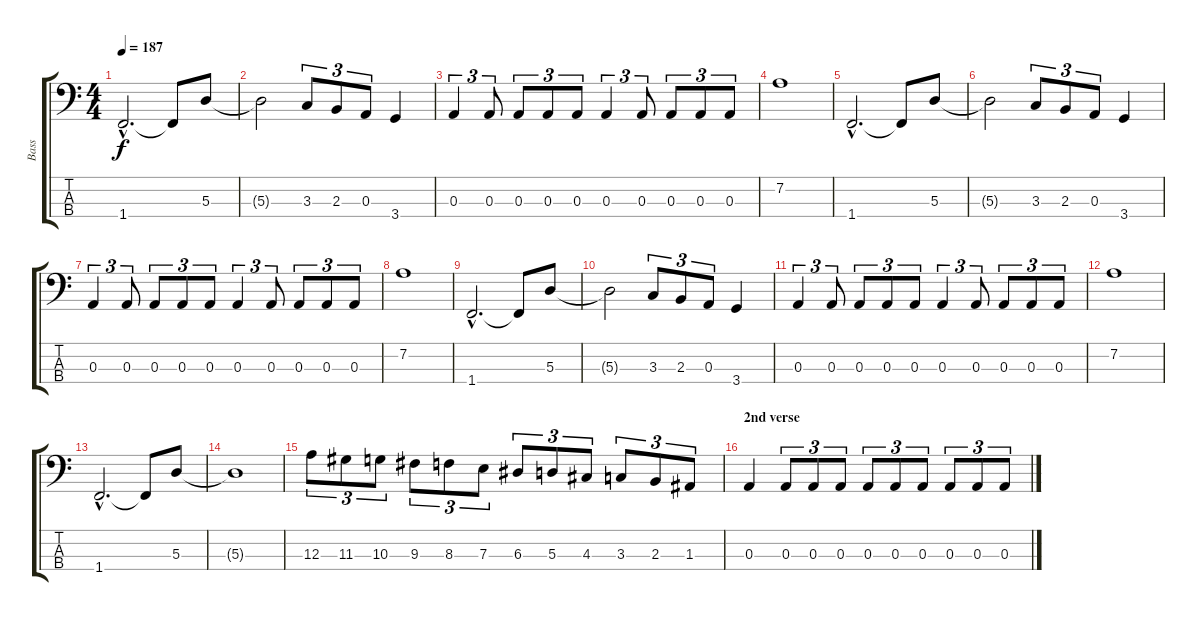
\track ("Bass" "Bass") {instrument electricbasspick}
\staff {score tabs}
\tuning (G2 D2 A1 E1) {hide}
\ts (4 4)
\tempo 187
\clef f4
\ks c
1.4{hac}.2{d dy f} 1.4{t}.8 5.3.8 |
5.3{t}.2 3.3.8{tu (3 2)} 2.3.8{tu (3 2)} 0.3.8{tu (3 2)} 3.4.4 |
0.3.4{tu (3 2)} 0.3.8{tu (3 2)} 0.3.8{tu (3 2)} 0.3.8{tu (3 2)} 0.3.8{tu (3 2)} 0.3.4{tu (3 2)} 0.3.8{tu (3 2)} 0.3.8{tu (3 2)} 0.3.8{tu (3 2)} 0.3.8{tu (3 2)} |
7.2.1 |
1.4{hac}.2{d} 1.4{t}.8 5.3.8 |
5.3{t}.2 3.3.8{tu (3 2)} 2.3.8{tu (3 2)} 0.3.8{tu (3 2)} 3.4.4 |
0.3.4{tu (3 2)} 0.3.8{tu (3 2)} 0.3.8{tu (3 2)} 0.3.8{tu (3 2)} 0.3.8{tu (3 2)} 0.3.4{tu (3 2)} 0.3.8{tu (3 2)} 0.3.8{tu (3 2)} 0.3.8{tu (3 2)} 0.3.8{tu (3 2)} |
7.2.1 |
1.4{hac}.2{d} 1.4{t}.8 5.3.8 |
5.3{t}.2 3.3.8{tu (3 2)} 2.3.8{tu (3 2)} 0.3.8{tu (3 2)} 3.4.4 |
0.3.4{tu (3 2)} 0.3.8{tu (3 2)} 0.3.8{tu (3 2)} 0.3.8{tu (3 2)} 0.3.8{tu (3 2)} 0.3.4{tu (3 2)} 0.3.8{tu (3 2)} 0.3.8{tu (3 2)} 0.3.8{tu (3 2)} 0.3.8{tu (3 2)} |
7.2.1 |
1.4{hac}.2{d} 1.4{t}.8 5.3.8 |
5.3{t}.1 |
12.3.8{tu (3 2)} 11.3.8{tu (3 2)} 10.3.8{tu (3 2)} 9.3.8{tu (3 2)} 8.3.8{tu (3 2)} 7.3.8{tu (3 2)} 6.3.8{tu (3 2)} 5.3.8{tu (3 2)} 4.3.8{tu (3 2)} 3.3.8{tu (3 2)} 2.3.8{tu (3 2)} 1.3.8{tu (3 2)} |
\section ("" "2nd verse")
0.3.4 0.3.8{tu (3 2)} 0.3.8{tu (3 2)} 0.3.8{tu (3 2)} 0.3.8{tu (3 2)} 0.3.8{tu (3 2)} 0.3.8{tu (3 2)} 0.3.8{tu (3 2)} 0.3.8{tu (3 2)} 0.3.8{tu (3 2)}
